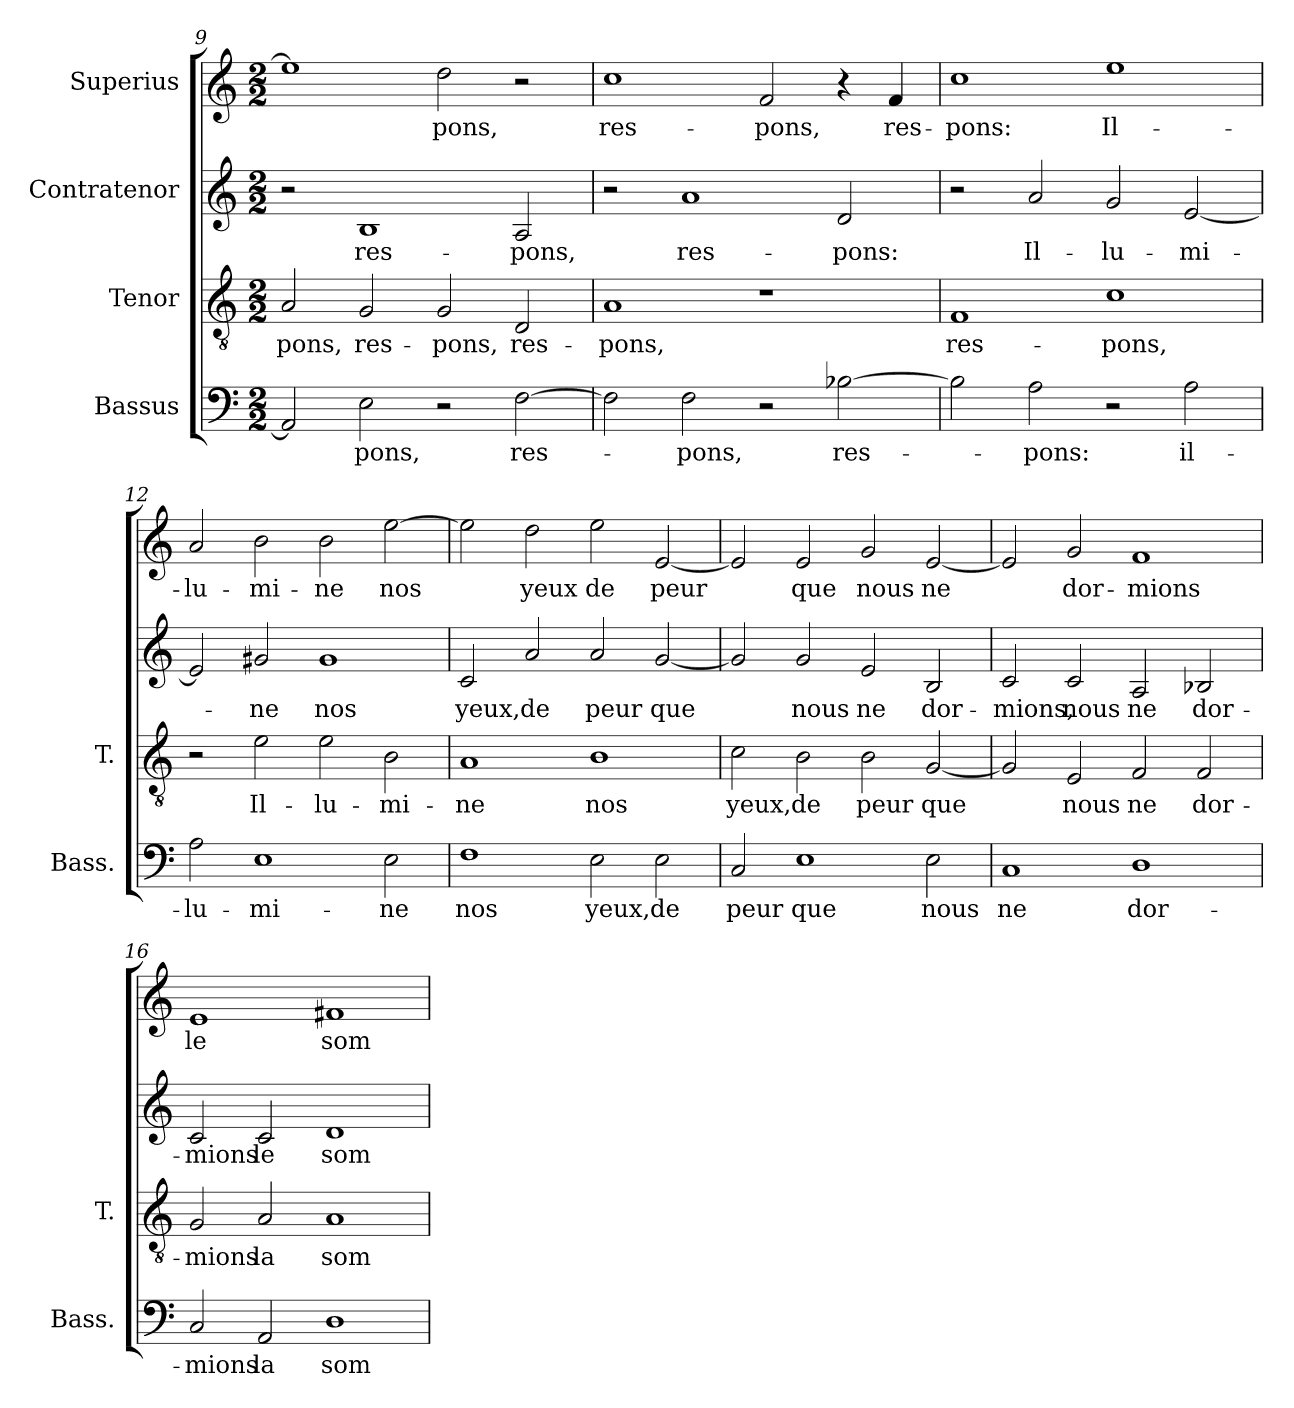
**kern	**text	**kern	**text	**kern	**text	**kern	**text
*part4	*part4	*part3	*part3	*part2	*part2	*part1	*part1
*staff4	*staff4	*staff3	*staff3	*staff2	*staff2	*staff1	*staff1
*I"Bassus	*	*I"Tenor	*	*I"Contratenor	*	*I"Superius	*
*I'Bass.	*	*I'T.	*	*	*	*	*
!!LO:LB:g=z
*clefF4	*	*clefGv2	*	*clefG2	*	*clefG2	*
*	*	*ITrd7c12	*	*	*	*	*
*k[]	*	*k[]	*	*k[]	*	*k[]	*
*C:	*	*C:	*	*C:	*	*C:	*
*M2/2	*	*M2/2	*	*M2/2	*	*M2/2	*
=9	=9	=9	=9	=9	=9	=9	=9
2AA/]	.	2AA/	-pons,	2r	.	1ee\]	.
2E\	-pons,	2GG/	res-	1B/	res-	.	.
2r	.	2GG/	-pons,	.	.	2dd\	-pons,
[2F\	res-	2DD/	res-	2A/	-pons,	2r	.
=10	=10	=10	=10	=10	=10	=10	=10
2F\]	.	1AA/	-pons,	2r	.	1cc\	res-
2F\	-pons,	.	.	1a/	res-	.	.
2r	.	1r	.	.	.	2f/	-pons,
[2B-X\	res-	.	.	2d/	-pons:	4r	.
.	.	.	.	.	.	4f/	res-
=11	=11	=11	=11	=11	=11	=11	=11
2B-\]	.	1FF/	res-	2r	.	1cc\	-pons:
2A\	-pons:	.	.	2a/	Il-	.	.
2r	.	1C\	-pons,	2g/	-lu-	1ee\	Il-
2A\	il-	.	.	[2e/	-mi-	.	.
=12	=12	=12	=12	=12	=12	=12	=12
2A\	-lu-	2r	.	2e/]	.	2a/	-lu-
1E\	-mi-	2E\	Il-	2g#X/	-ne	2b\	-mi-
.	.	2E\	-lu-	1g#/	nos	2b\	-ne
2E\	-ne	2BB\	-mi-	.	.	[2ee\	nos
!!LO:LB:g=z
=13	=13	=13	=13	=13	=13	=13	=13
1F\	nos	1AA/	-ne	2c/	yeux,	2ee\]	.
.	.	.	.	2a/	de	2dd\	yeux
2E\	yeux,	1BB\	nos	2a/	peur	2ee\	de
2E\	de	.	.	[2g/	que	[2e/	peur
=14	=14	=14	=14	=14	=14	=14	=14
2C/	peur	2C\	yeux,	2g/]	.	2e/]	.
1E\	que	2BB\	de	2g/	nous	2e/	que
.	.	2BB\	peur	2e/	ne	2g/	nous
2E\	nous	[2GG/	que	2B/	dor-	[2e/	ne
=15	=15	=15	=15	=15	=15	=15	=15
1C/	ne	2GG/]	.	2c/	-mions,	2e/]	.
.	.	2EE/	nous	2c/	nous	2g/	dor-
1D\	dor-	2FF/	ne	2A/	ne	1f/	-mions
.	.	2FF/	dor-	2B-X/	dor-	.	.
=16	=16	=16	=16	=16	=16	=16	=16
2C/	-mions	2GG/	-mions	2c/	-mions	1e/	le
2AA/	la	2AA/	la	2c/	le	.	.
1D\	som-	1AA/	som-	1d/	som-	1f#X/	som-
=	=	=	=	=	=	=	=
*-	*-	*-	*-	*-	*-	*-	*-
